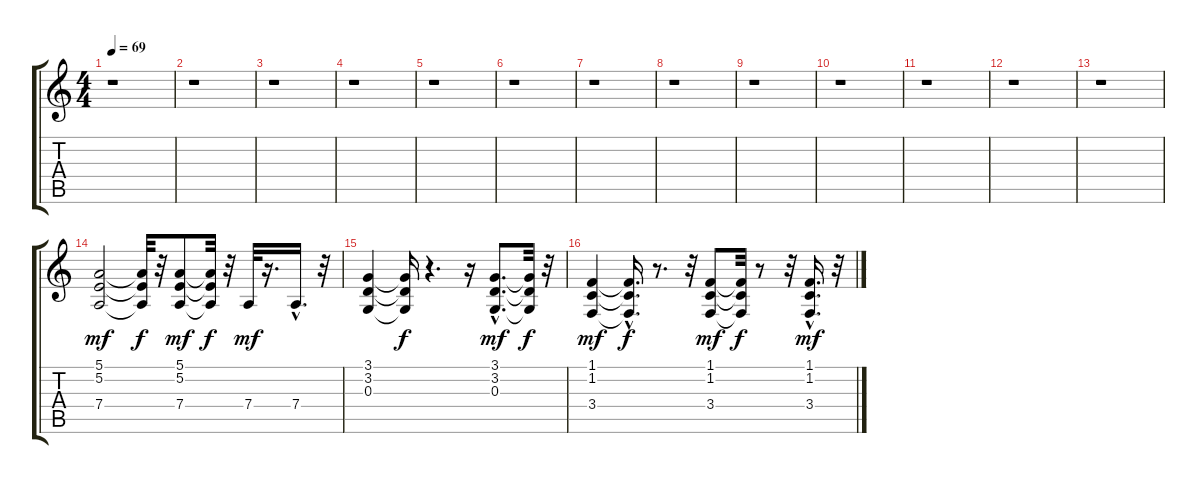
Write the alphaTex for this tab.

\track "" {instrument acousticgrandpiano}
\staff {score tabs}
\tuning (E4 B3 G3 D3 A2 E2) {hide}
\ts (4 4)
\tempo 69
\clef g2
\ks c
r.1{dy mf} |
r.1 |
r.1 |
r.1 |
r.1 |
r.1 |
r.1 |
r.1 |
r.1 |
r.1 |
r.1 |
r.1 |
r.1 |
(5.1 5.2 7.4).2 (5.1{t} 5.2{t} 7.4{t}).32{dy f} r.32 (5.1 5.2 7.4).8{dy mf} (5.1{t} 5.2{t} 7.4{t}).32{dy f} r.32 7.4.32{dy mf} r.16{d} 7.4{hac}.16{d} r.32 |
(3.1 3.2 0.3).4{volume 12 balance 8} (3.1{t} 3.2{t} 0.3{t}).16{dy f} r.4{d} r.16 (3.1{hac} 3.2{hac} 0.3{hac}).8{d dy mf} (3.1{t} 3.2{t} 0.3{t}).32{dy f} r.32 |
(1.1 1.2 3.4).4{dy mf} (1.1{hac t} 1.2{hac t} 3.4{hac t}).16{d dy f} r.8{d} r.32 (1.1 1.2 3.4).8{dy mf} (1.1{t} 1.2{t} 3.4{t}).32{dy f} r.8 r.32 (1.1{hac} 1.2{hac} 3.4{hac}).16{d dy mf} r.32
